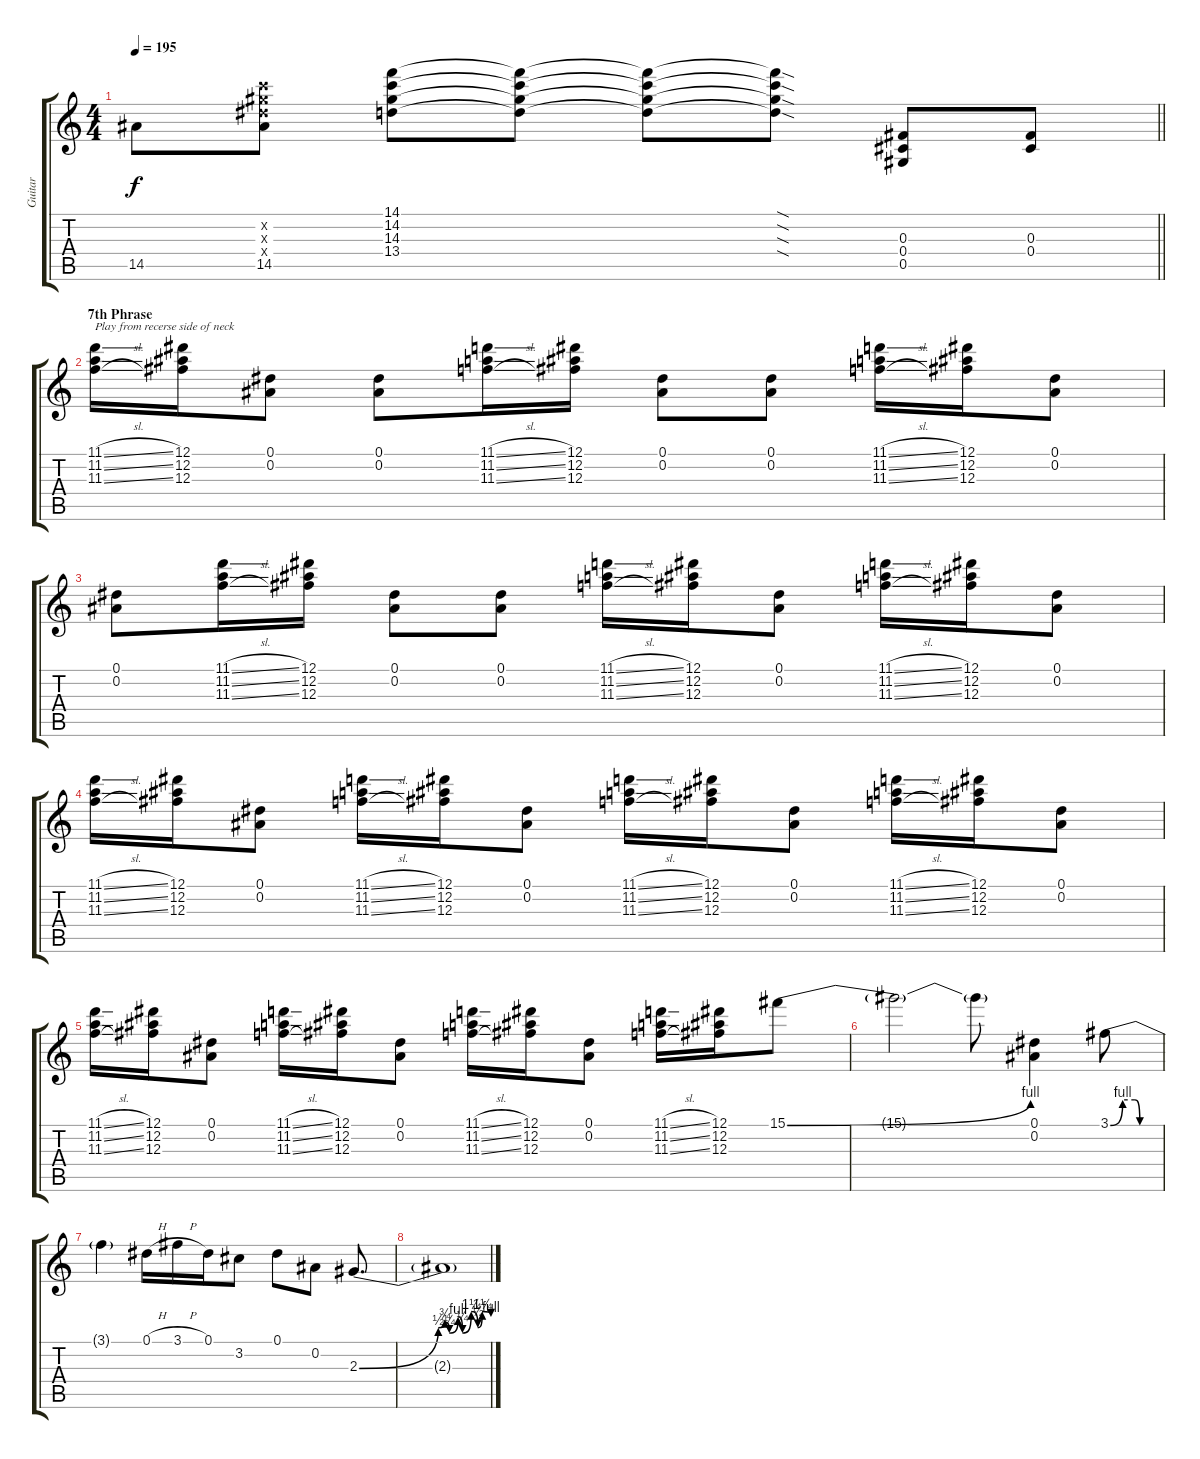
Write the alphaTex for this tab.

\track ("Guitar" "Guitar") {instrument electricguitarjazz}
\staff {score tabs}
\tuning (Eb4 Bb3 Gb3 Db3 Ab2 Eb2) {hide}
\ts (4 4)
\tempo 195
\clef g2
\barLineRight lightlight
\ks c
14.5.8{dy f} (14.2{x} 14.3{x} 14.4{x} 14.5).8 (14.1 14.2 14.3 13.4).8 (14.1{t} 14.2{t} 14.3{t} 13.4{t}).8 (14.1{t} 14.2{t} 14.3{t} 13.4{t}).8 (14.1{sod t} 14.2{sod t} 14.3{sod t} 13.4{sod t}).8 (0.3 0.4 0.5).8 (0.3 0.4).8 |
\section ("" "7th Phrase")
(11.1{sl} 11.2{sl} 11.3{sl}).16{txt "Play from recerse side of neck"} (12.1 12.2 12.3).16 (0.1 0.2).8 (0.1 0.2).8 (11.1{sl} 11.2{sl} 11.3{sl}).16 (12.1 12.2 12.3).16 (0.1 0.2).8 (0.1 0.2).8 (11.1{sl} 11.2{sl} 11.3{sl}).16 (12.1 12.2 12.3).16 (0.1 0.2).8 |
(0.1 0.2).8 (11.1{sl} 11.2{sl} 11.3{sl}).16 (12.1 12.2 12.3).16 (0.1 0.2).8 (0.1 0.2).8 (11.1{sl} 11.2{sl} 11.3{sl}).16 (12.1 12.2 12.3).16 (0.1 0.2).8 (11.1{sl} 11.2{sl} 11.3{sl}).16 (12.1 12.2 12.3).16 (0.1 0.2).8 |
(11.1{sl} 11.2{sl} 11.3{sl}).16 (12.1 12.2 12.3).16 (0.1 0.2).8 (11.1{sl} 11.2{sl} 11.3{sl}).16 (12.1 12.2 12.3).16 (0.1 0.2).8 (11.1{sl} 11.2{sl} 11.3{sl}).16 (12.1 12.2 12.3).16 (0.1 0.2).8 (11.1{sl} 11.2{sl} 11.3{sl}).16 (12.1 12.2 12.3).16 (0.1 0.2).8 |
(11.1{sl} 11.2{sl} 11.3{sl}).16 (12.1 12.2 12.3).16 (0.1 0.2).8 (11.1{sl} 11.2{sl} 11.3{sl}).16 (12.1 12.2 12.3).16 (0.1 0.2).8 (11.1{sl} 11.2{sl} 11.3{sl}).16 (12.1 12.2 12.3).16 (0.1 0.2).8 (11.1{sl} 11.2{sl} 11.3{sl}).16 (12.1 12.2 12.3).16 15.1{be (bend 0 0 60 4)}.8 |
15.1{t}.2 15.1{t}.8 (0.1 0.2).4 3.1{be (custom 0 0 15 4 30 4 36 0 60 0)}.8 |
3.1{t}.4 0.1{h}.16 3.1{h}.16 0.1.16 3.2.8 0.1.8 0.2.8 2.3{be (custom 0 0 36 2 39 3 41 1 45 4 47 1 51 5 54 2 56 5 60 4)}.8{d} |
2.3{t}.1
